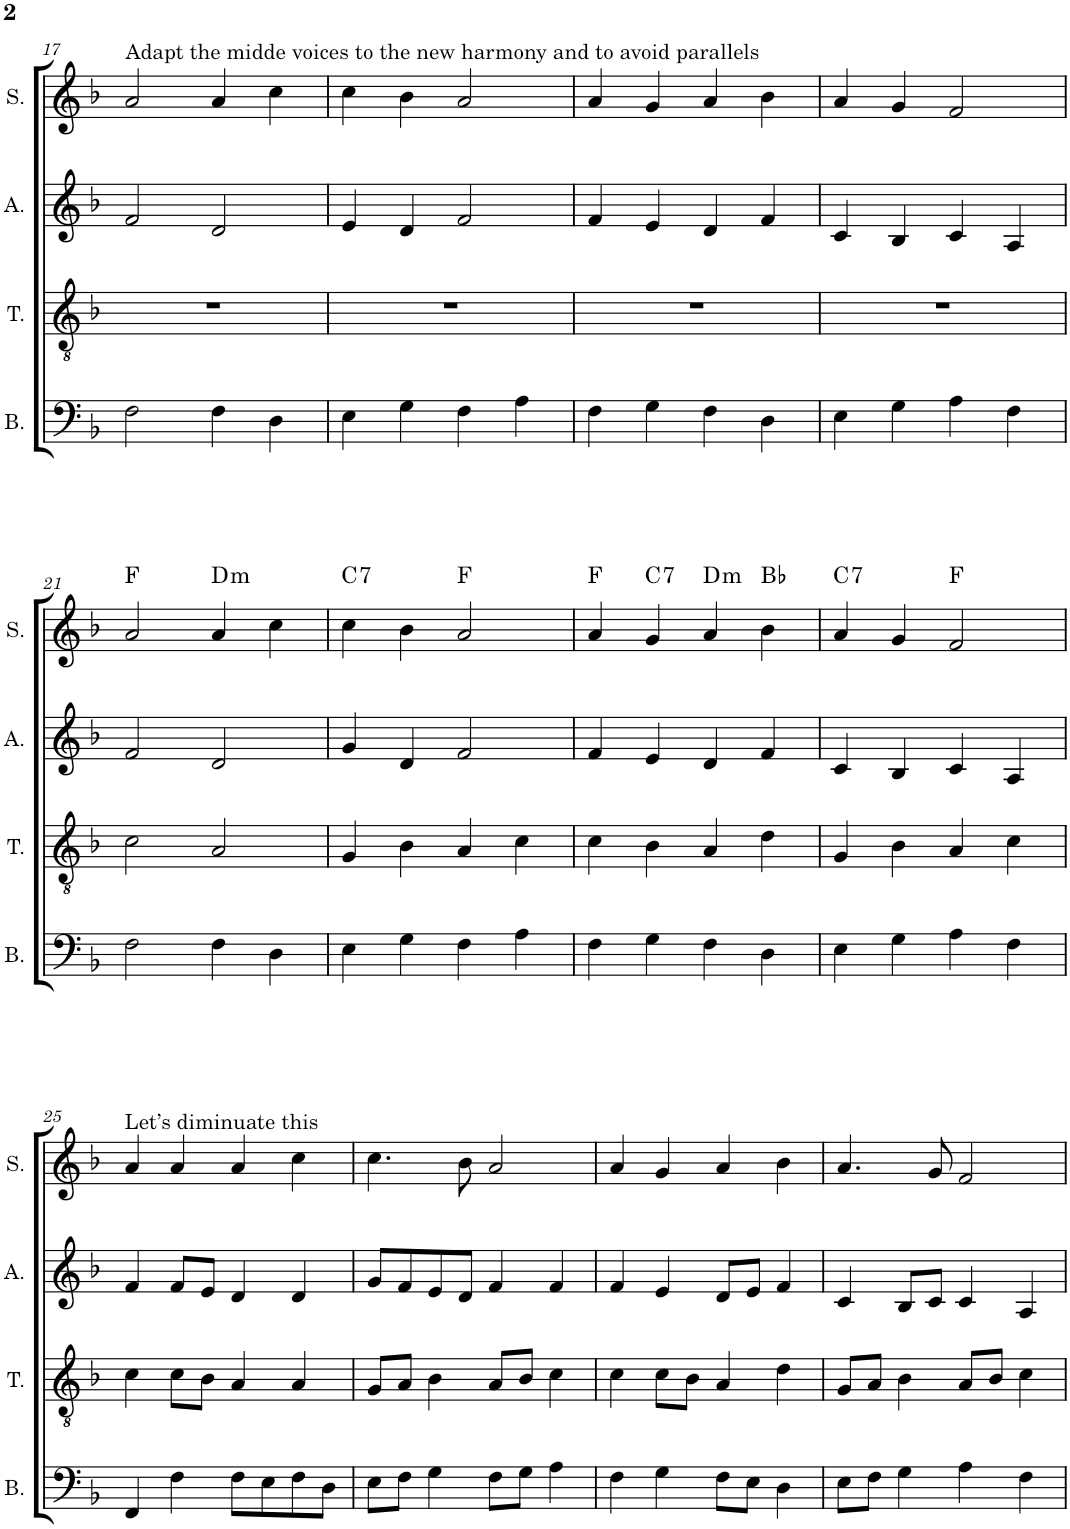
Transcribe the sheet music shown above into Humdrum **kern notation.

**kern	**kern	**kern	**kern	**harte
*part4	*part3	*part2	*part1	*part1
*staff4	*staff3	*staff2	*staff1	*
*I"Bass	*I"Tenor	*I"Alto	*I"Soprano	*
*I'B.	*I'T.	*I'A.	*I'S.	*
!!LO:PB:g=z
*clefF4	*clefGv2	*clefG2	*clefG2	*
*k[b-]	*k[b-]	*k[b-]	*k[b-]	*
*M4/4	*M4/4	*M4/4	*M4/4	*
=17	=17	=17	=17	=17
!	!	!	!LO:TX:a:t=Adapt the midde voices to the new harmony and to avoid parallels	!
2F\	1r	2f/	2a/	.
4F\	.	2d/	4a/	.
4D\	.	.	4cc\	.
=18	=18	=18	=18	=18
4E\	1r	4e/	4cc\	.
4G\	.	4d/	4b-\	.
4F\	.	2f/	2a/	.
4A\	.	.	.	.
=19	=19	=19	=19	=19
4F\	1r	4f/	4a/	.
4G\	.	4e/	4g/	.
4F\	.	4d/	4a/	.
4D\	.	4f/	4b-\	.
=20	=20	=20	=20	=20
4E\	1r	4c/	4a/	.
4G\	.	4B-/	4g/	.
4A\	.	4c/	2f/	.
4F\	.	4A/	.	.
!!LO:LB:g=z
=21	=21	=21	=21	=21
2F\	2c\	2f/	2a/	F:maj
!	!	!	!	!LO:H:kt=m
4F\	2A/	2d/	4a/	D:min
4D\	.	.	4cc\	.
=22	=22	=22	=22	=22
!	!	!	!	!LO:H:kt=7
4E\	4G/	4g/	4cc\	C:7
4G\	4B-\	4d/	4b-\	.
4F\	4A/	2f/	2a/	F:maj
4A\	4c\	.	.	.
=23	=23	=23	=23	=23
4F\	4c\	4f/	4a/	F:maj
!	!	!	!	!LO:H:kt=7
4G\	4B-\	4e/	4g/	C:7
!	!	!	!	!LO:H:kt=m
4F\	4A/	4d/	4a/	D:min
4D\	4d\	4f/	4b-\	Bb:maj
=24	=24	=24	=24	=24
!	!	!	!	!LO:H:kt=7
4E\	4G/	4c/	4a/	C:7
4G\	4B-\	4B-/	4g/	.
4A\	4A/	4c/	2f/	F:maj
4F\	4c\	4A/	.	.
!!LO:LB:g=z
=25	=25	=25	=25	=25
!	!	!	!LO:TX:a:t=Let’s diminuate this	!
4FF/	4c\	4f/	4a/	.
4F\	8c\L	8f/L	4a/	.
.	8B-\J	8e/J	.	.
8F\L	4A/	4d/	4a/	.
8E\	.	.	.	.
8F\	4A/	4d/	4cc\	.
8D\J	.	.	.	.
=26	=26	=26	=26	=26
8E\L	8G/L	8g/L	4.cc\	.
8F\J	8A/J	8f/	.	.
4G\	4B-\	8e/	.	.
.	.	8d/J	8b-\	.
8F\L	8A/L	4f/	2a/	.
8G\J	8B-/J	.	.	.
4A\	4c\	4f/	.	.
=27	=27	=27	=27	=27
4F\	4c\	4f/	4a/	.
4G\	8c\L	4e/	4g/	.
.	8B-\J	.	.	.
8F\L	4A/	8d/L	4a/	.
8E\J	.	8e/J	.	.
4D\	4d\	4f/	4b-\	.
=28	=28	=28	=28	=28
8E\L	8G/L	4c/	4.a/	.
8F\J	8A/J	.	.	.
4G\	4B-\	8B-/L	.	.
.	.	8c/J	8g/	.
4A\	8A/L	4c/	2f/	.
.	8B-/J	.	.	.
4F\	4c\	4A/	.	.
=	=	=	=	=
*-	*-	*-	*-	*-
